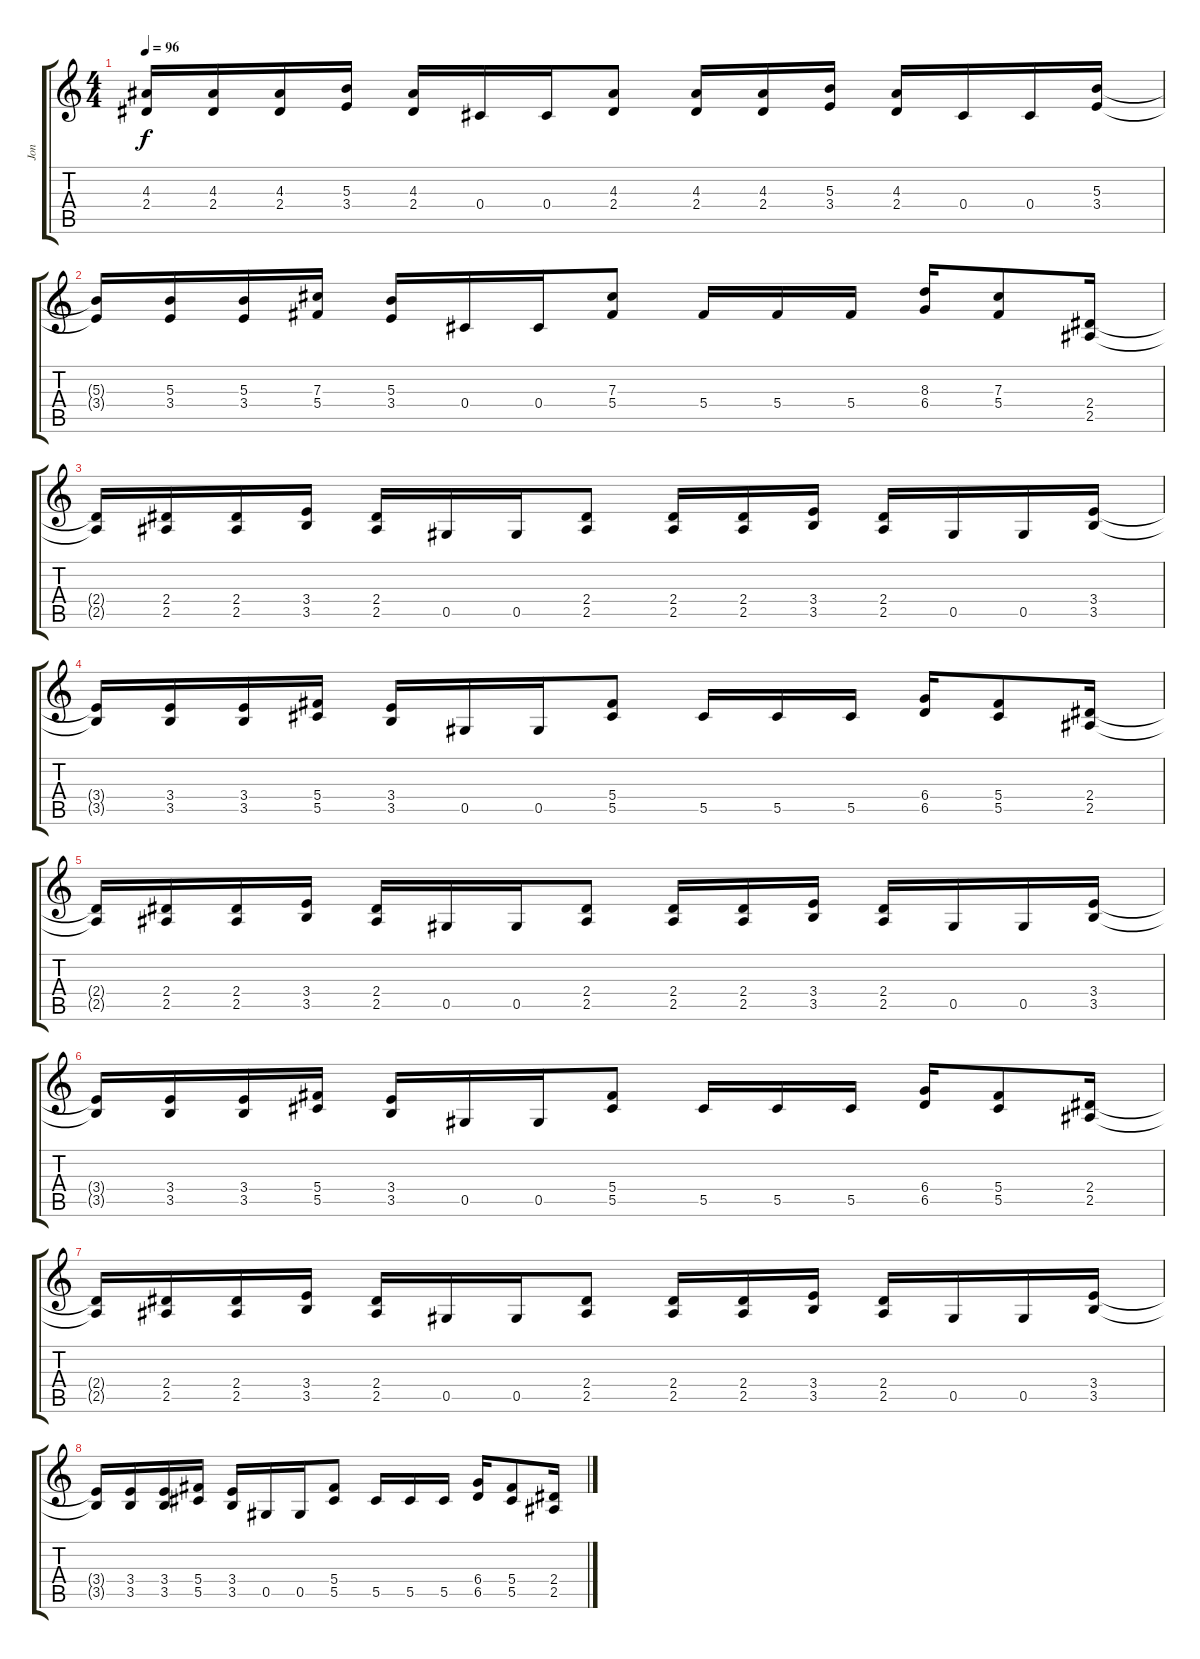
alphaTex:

\track ("Jon" "Jon") {instrument distortionguitar}
\staff {score tabs}
\tuning (Eb4 Bb3 Gb3 Db3 Ab2 Eb2) {hide}
\ts (4 4)
\tempo 96
\clef g2
\ks c
(4.3{t} 2.4{t}).16{dy f} (4.3 2.4).16 (4.3 2.4).16 (5.3 3.4).16 (4.3 2.4).16 0.4.16 0.4.16 (4.3 2.4).8 (4.3 2.4).16 (4.3 2.4).16 (5.3 3.4).16 (4.3 2.4).16 0.4.16 0.4.16 (5.3 3.4).16 |
(5.3{t} 3.4{t}).16 (5.3 3.4).16 (5.3 3.4).16 (7.3 5.4).16 (5.3 3.4).16 0.4.16 0.4.16 (7.3 5.4).8 5.4.16 5.4.16 5.4.16 (8.3 6.4).16 (7.3 5.4).8 (2.4 2.5).16 |
(2.4{t} 2.5{t}).16 (2.4 2.5).16 (2.4 2.5).16 (3.4 3.5).16 (2.4 2.5).16 0.5.16 0.5.16 (2.4 2.5).8 (2.4 2.5).16 (2.4 2.5).16 (3.4 3.5).16 (2.4 2.5).16 0.5.16 0.5.16 (3.4 3.5).16 |
(3.4{t} 3.5{t}).16 (3.4 3.5).16 (3.4 3.5).16 (5.4 5.5).16 (3.4 3.5).16 0.5.16 0.5.16 (5.4 5.5).8 5.5.16 5.5.16 5.5.16 (6.4 6.5).16 (5.4 5.5).8 (2.4 2.5).16 |
(2.4{t} 2.5{t}).16 (2.4 2.5).16 (2.4 2.5).16 (3.4 3.5).16 (2.4 2.5).16 0.5.16 0.5.16 (2.4 2.5).8 (2.4 2.5).16 (2.4 2.5).16 (3.4 3.5).16 (2.4 2.5).16 0.5.16 0.5.16 (3.4 3.5).16 |
(3.4{t} 3.5{t}).16 (3.4 3.5).16 (3.4 3.5).16 (5.4 5.5).16 (3.4 3.5).16 0.5.16 0.5.16 (5.4 5.5).8 5.5.16 5.5.16 5.5.16 (6.4 6.5).16 (5.4 5.5).8 (2.4 2.5).16 |
(2.4{t} 2.5{t}).16 (2.4 2.5).16 (2.4 2.5).16 (3.4 3.5).16 (2.4 2.5).16 0.5.16 0.5.16 (2.4 2.5).8 (2.4 2.5).16 (2.4 2.5).16 (3.4 3.5).16 (2.4 2.5).16 0.5.16 0.5.16 (3.4 3.5).16 |
(3.4{t} 3.5{t}).16 (3.4 3.5).16 (3.4 3.5).16 (5.4 5.5).16 (3.4 3.5).16 0.5.16 0.5.16 (5.4 5.5).8 5.5.16 5.5.16 5.5.16 (6.4 6.5).16 (5.4 5.5).8 (2.4 2.5).16
